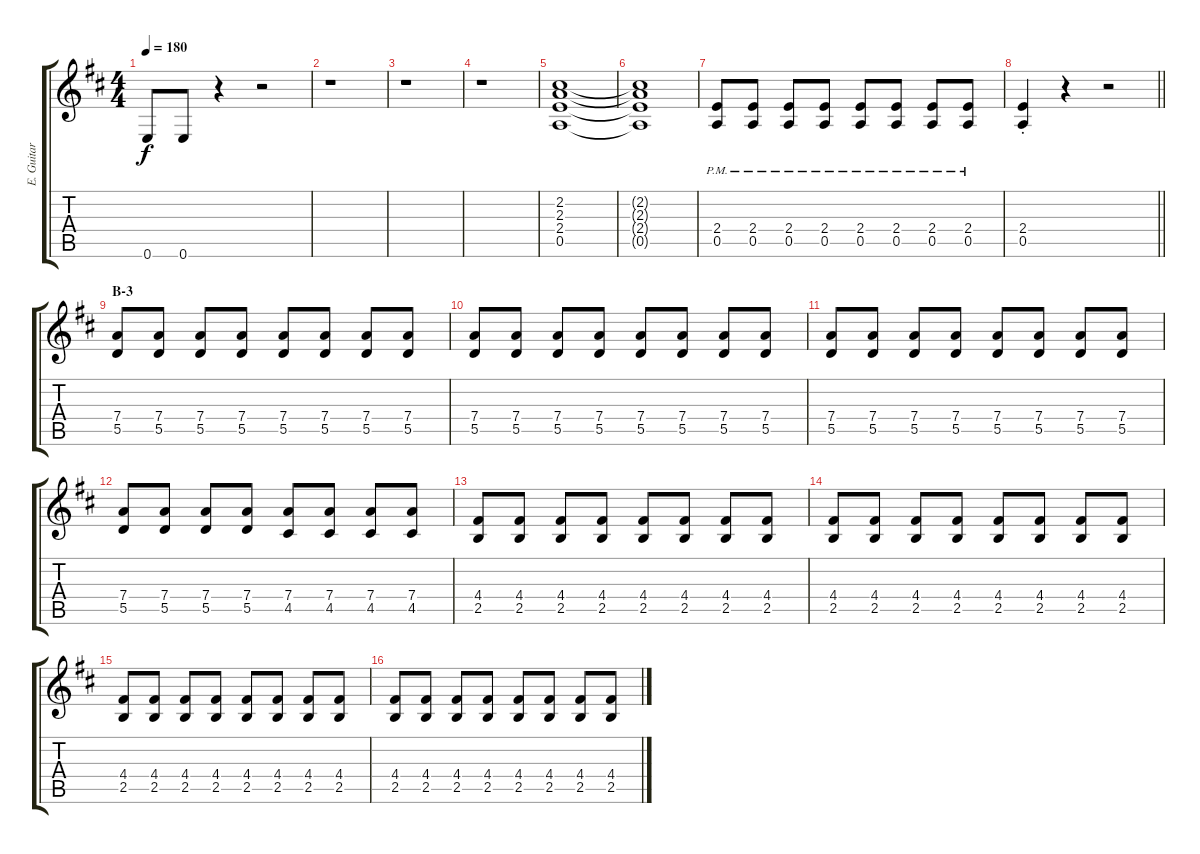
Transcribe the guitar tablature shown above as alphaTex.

\track ("E. Guitar III" "E. Guitar ") {instrument overdrivenguitar}
\staff {score tabs}
\tuning (E4 B3 G3 D3 A2 E2) {hide}
\ts (4 4)
\tempo 180
\clef g2
\ks d
0.6.8{dy f} 0.6.8 r.4 r.2 |
r.1 |
r.1 |
r.1 |
(2.2 2.3 2.4 0.5).1 |
(2.2{t} 2.3{t} 2.4{t} 0.5{t}).1 |
(2.4{pm} 0.5{pm}).8 (2.4{pm} 0.5{pm}).8 (2.4{pm} 0.5{pm}).8 (2.4{pm} 0.5{pm}).8 (2.4{pm} 0.5{pm}).8 (2.4{pm} 0.5{pm}).8 (2.4{pm} 0.5{pm}).8 (2.4{pm} 0.5{pm}).8 |
\barLineRight lightlight
(2.4{st} 0.5{st}).4 r.4 r.2 |
\section ("" "B-3")
(7.4 5.5).8 (7.4 5.5).8 (7.4 5.5).8 (7.4 5.5).8 (7.4 5.5).8 (7.4 5.5).8 (7.4 5.5).8 (7.4 5.5).8 |
(7.4 5.5).8 (7.4 5.5).8 (7.4 5.5).8 (7.4 5.5).8 (7.4 5.5).8 (7.4 5.5).8 (7.4 5.5).8 (7.4 5.5).8 |
(7.4 5.5).8 (7.4 5.5).8 (7.4 5.5).8 (7.4 5.5).8 (7.4 5.5).8 (7.4 5.5).8 (7.4 5.5).8 (7.4 5.5).8 |
(7.4 5.5).8 (7.4 5.5).8 (7.4 5.5).8 (7.4 5.5).8 (7.4 4.5).8 (7.4 4.5).8 (7.4 4.5).8 (7.4 4.5).8 |
(4.4 2.5).8 (4.4 2.5).8 (4.4 2.5).8 (4.4 2.5).8 (4.4 2.5).8 (4.4 2.5).8 (4.4 2.5).8 (4.4 2.5).8 |
(4.4 2.5).8 (4.4 2.5).8 (4.4 2.5).8 (4.4 2.5).8 (4.4 2.5).8 (4.4 2.5).8 (4.4 2.5).8 (4.4 2.5).8 |
(4.4 2.5).8 (4.4 2.5).8 (4.4 2.5).8 (4.4 2.5).8 (4.4 2.5).8 (4.4 2.5).8 (4.4 2.5).8 (4.4 2.5).8 |
(4.4 2.5).8 (4.4 2.5).8 (4.4 2.5).8 (4.4 2.5).8 (4.4 2.5).8 (4.4 2.5).8 (4.4 2.5).8 (4.4 2.5).8
